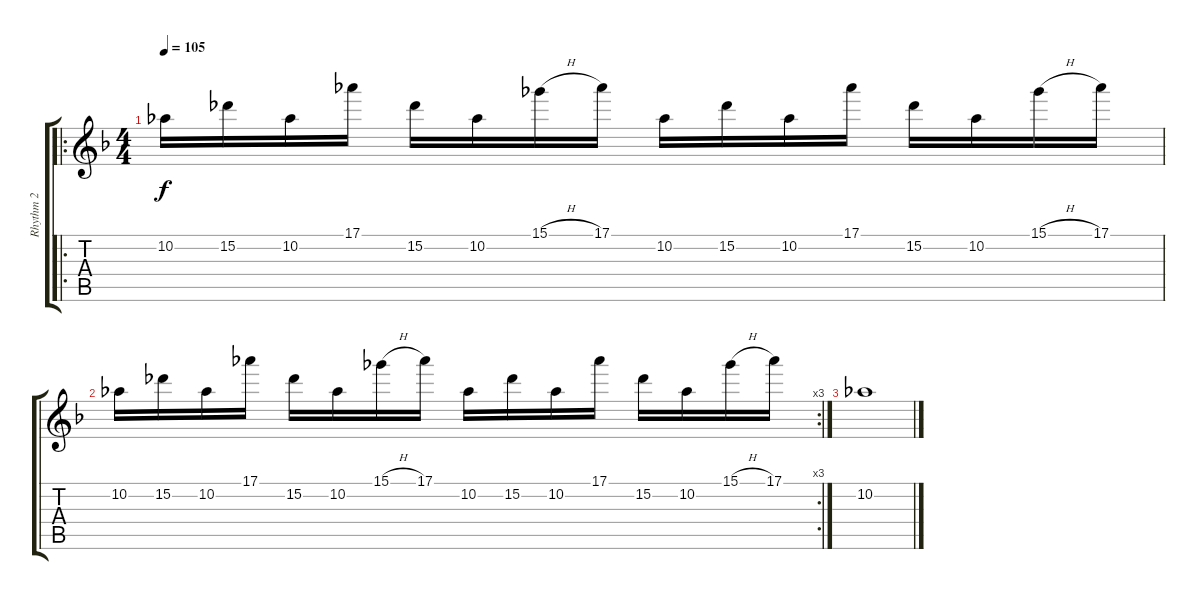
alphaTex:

\track ("Rhythm 2" "Rhythm 2") {instrument overdrivenguitar}
\staff {score tabs}
\tuning (Eb4 Bb3 Gb3 Db3 Ab2 Db2) {hide}
\ro
\ts (4 4)
\tempo 105
\clef g2
\ks f
10.2.16{dy f} 15.2.16 10.2.16 17.1.16 15.2.16 10.2.16 15.1{h}.16 17.1.16 10.2.16 15.2.16 10.2.16 17.1.16 15.2.16 10.2.16 15.1{h}.16 17.1.16 |
\rc 3
10.2.16 15.2.16 10.2.16 17.1.16 15.2.16 10.2.16 15.1{h}.16 17.1.16 10.2.16 15.2.16 10.2.16 17.1.16 15.2.16 10.2.16 15.1{h}.16 17.1.16 |
10.2.1
